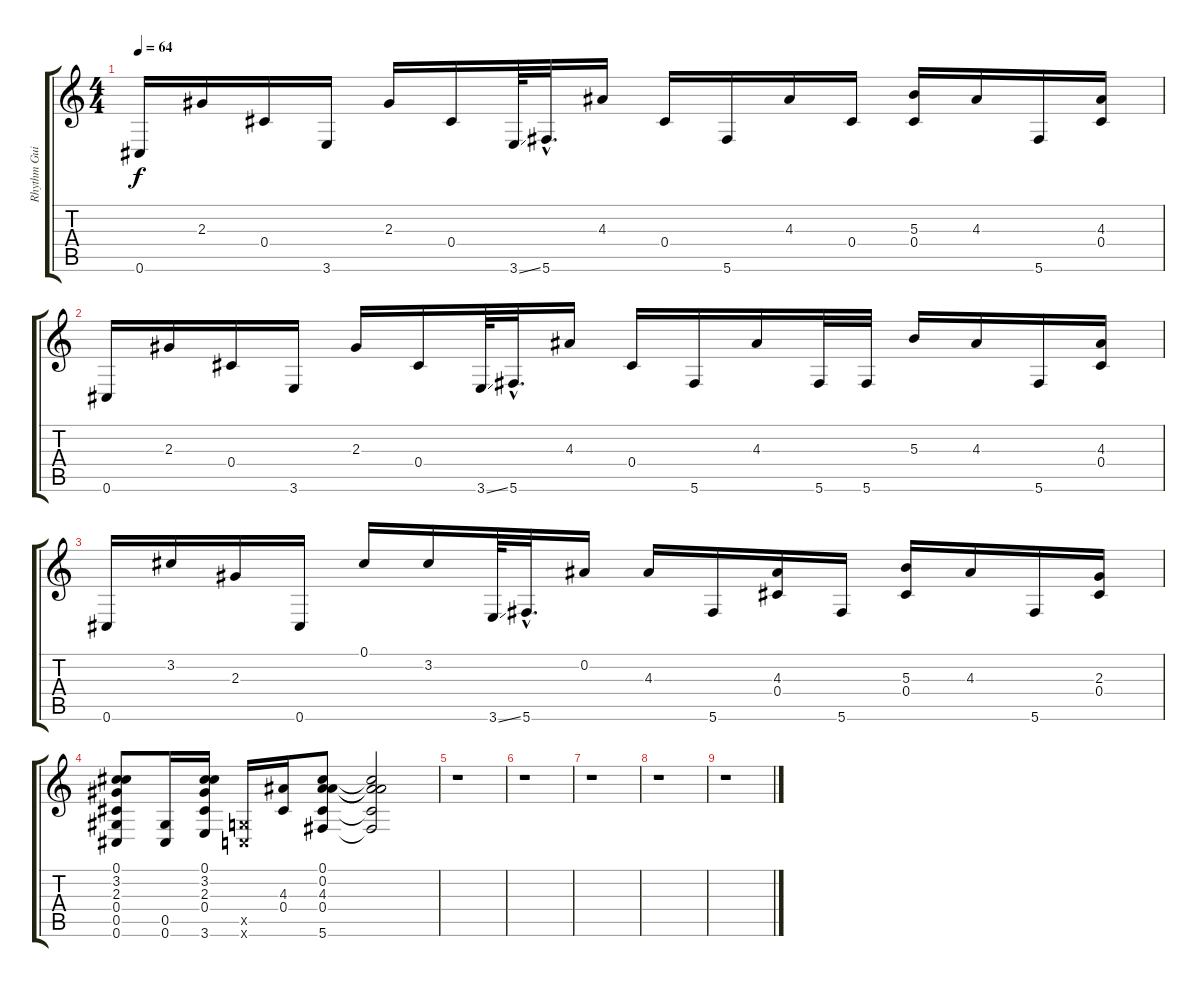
\track ("Rhythm Guitar Jazz" "Rhythm Gui") {instrument electricguitarjazz}
\staff {score tabs}
\tuning (Db4 Bb3 Gb3 Db3 Ab2 Db2) {hide}
\ts (4 4)
\tempo 64
\clef g2
\ks c
0.6.16{dy f} 2.3.16 0.4.16 3.6.16 2.3.16 0.4.16 3.6{ss}.64 5.6{hac}.32{d} 4.3.16 0.4.16 5.6.16 4.3.16 0.4.16 (5.3 0.4).16 4.3.16 5.6.16 (4.3 0.4).16 |
0.6.16 2.3.16 0.4.16 3.6.16 2.3.16 0.4.16 3.6{ss}.64 5.6{hac}.32{d} 4.3.16 0.4.16 5.6.16 4.3.16 5.6.32 5.6.32 5.3.16 4.3.16 5.6.16 (4.3 0.4).16 |
0.6.16 3.2.16 2.3.16 0.6.16 0.1.16 3.2.16 3.6{ss}.64 5.6{hac}.32{d} 0.2.16 4.3.16 5.6.16 (4.3 0.4).16 5.6.16 (5.3 0.4).16 4.3.16 5.6.16 (2.3 0.4).16 |
(0.1 3.2 2.3 0.4 0.5 0.6).8 (0.5 0.6).16 (0.1 3.2 2.3 0.4 3.6).16 (-1.5{x} -1.6{x}).16 (4.3 0.4).16 (0.1 0.2 4.3 0.4 5.6).8 (0.1{t} 0.2{t} 4.3{t} 0.4{t} 5.6{t}).2 |
r.1 |
r.1 |
r.1 |
r.1 |
r.1
